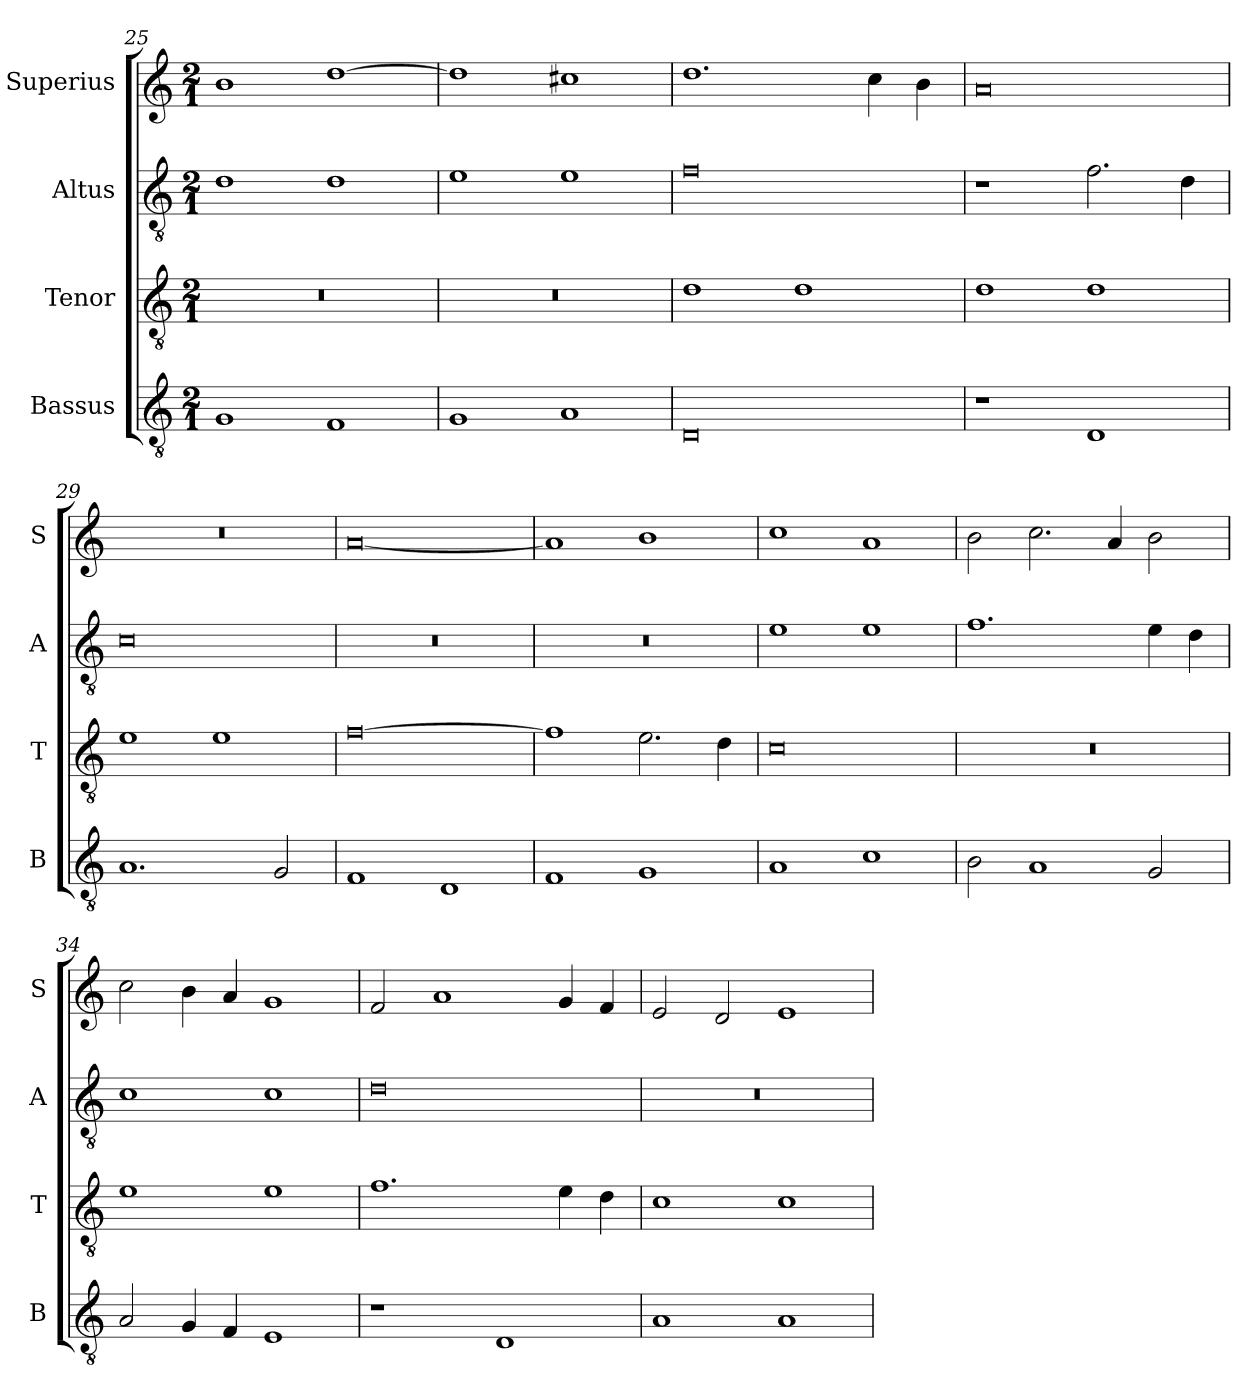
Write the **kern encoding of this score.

**kern	**kern	**kern	**kern
*part4	*part3	*part2	*part1
*staff4	*staff3	*staff2	*staff1
*I"Bassus	*I"Tenor	*I"Altus	*I"Superius
*I'B	*I'T	*I'A	*I'S
*clefGv2	*clefGv2	*clefGv2	*clefG2
*k[]	*k[]	*k[]	*k[]
*M2/1	*M2/1	*M2/1	*M2/1
=25	=25	=25	=25
1G	0r	1d	1b
1F	.	1d	[1dd
=26	=26	=26	=26
1G	0r	1e	1dd]
1A	.	1e	1cc#X
=27	=27	=27	=27
0D	1d	0f	1.dd
.	1d	.	.
.	.	.	4cc\
.	.	.	4b\
=28	=28	=28	=28
1r	1d	1r	0a
1D	1d	2.f\	.
.	.	4d\	.
=29	=29	=29	=29
1.A	1e	0c	0r
.	1e	.	.
2G/	.	.	.
=30	=30	=30	=30
1F	[0f	0r	[0a
1D	.	.	.
=31	=31	=31	=31
1F	1f]	0r	1a]
1G	2.e\	.	1b
.	4d\	.	.
=32	=32	=32	=32
1A	0c	1e	1cc
1c	.	1e	1a
=33	=33	=33	=33
2B\	0r	1.f	2b\
1A	.	.	2.cc\
.	.	.	4a/
2G/	.	4e\	2b\
.	.	4d\	.
=34	=34	=34	=34
2A/	1e	1c	2cc\
4G/	.	.	4b\
4F/	.	.	4a/
1E	1e	1c	1g
=35	=35	=35	=35
1r	1.f	0d	2f/
.	.	.	1a
1D	.	.	.
.	4e\	.	4g/
.	4d\	.	4f/
=36	=36	=36	=36
1A	1c	0r	2e/
.	.	.	2d/
1A	1c	.	1e
=	=	=	=
*-	*-	*-	*-
